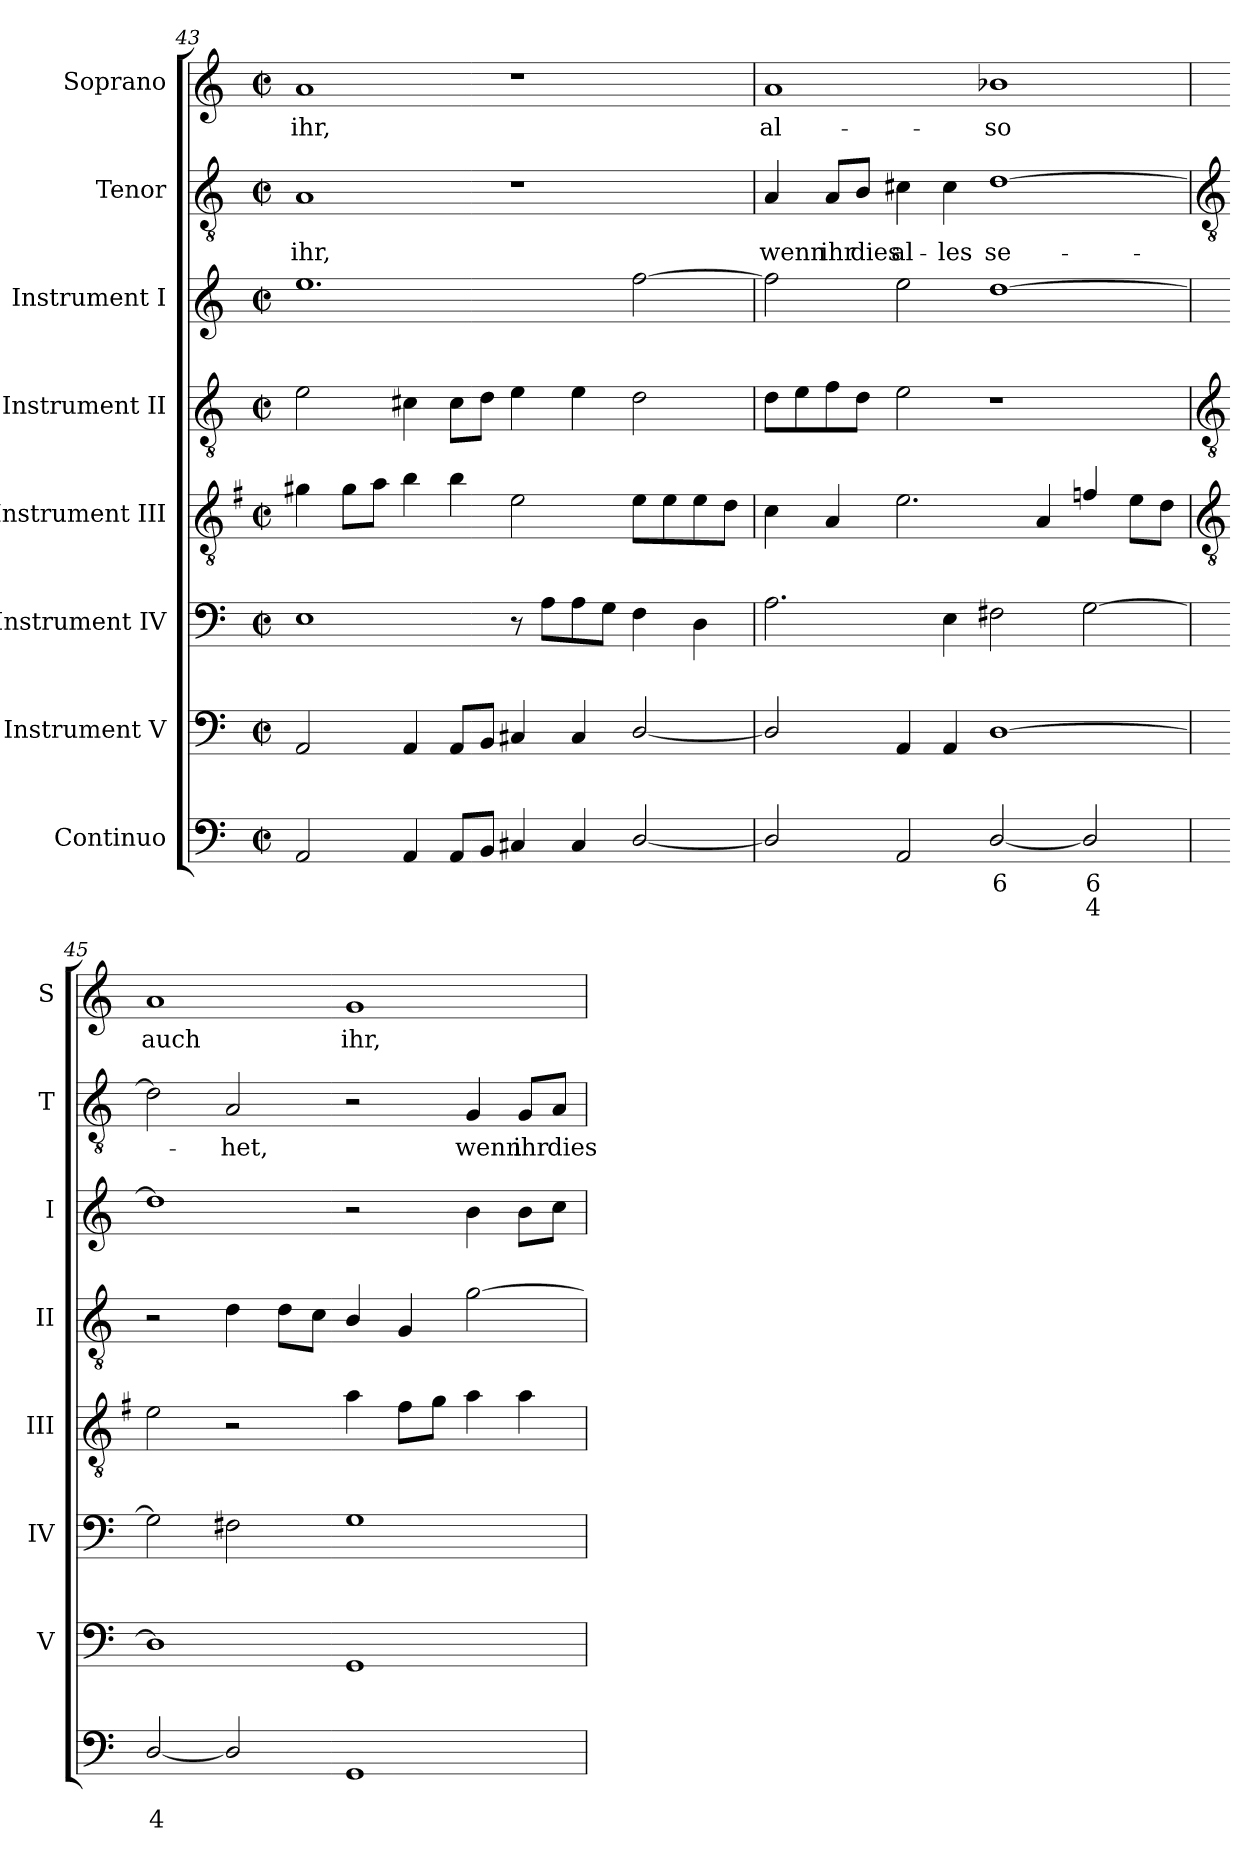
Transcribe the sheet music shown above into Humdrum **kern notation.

**kern	**text	**text	**kern	**kern	**kern	**kern	**kern	**kern	**text	**kern	**text
*part8	*part8	*part8	*part7	*part6	*part5	*part4	*part3	*part2	*part2	*part1	*part1
*staff8	*staff8	*staff8	*staff7	*staff6	*staff5	*staff4	*staff3	*staff2	*staff2	*staff1	*staff1
*I"Continuo	*	*	*I"Instrument V	*I"Instrument IV	*I"Instrument III	*I"Instrument II	*I"Instrument I	*I"Tenor	*	*I"Soprano	*
*	*	*	*I'V	*I'IV	*I'III	*I'II	*I'I	*I'T	*	*I'S	*
*clefF4	*	*	*clefF4	*clefF4	*clefGv2	*clefGv2	*clefG2	*clefGv2	*	*clefG2	*
*	*	*	*	*	*ITrd4c7	*	*	*	*	*	*
*k[]	*	*	*k[]	*k[]	*k[]	*k[]	*k[]	*k[]	*	*k[]	*
*C:	*	*	*C:	*C:	*C:	*C:	*C:	*C:	*	*C:	*
*M4/2	*	*	*M4/2	*M4/2	*M4/2	*M4/2	*M4/2	*M4/2	*	*M4/2	*
*met(c|)	*	*	*met(c|)	*met(c|)	*met(c|)	*met(c|)	*met(c|)	*met(c|)	*	*met(c|)	*
=43	=43	=43	=43	=43	=43	=43	=43	=43	=43	=43	=43
!	!	!	!	!	!	!	!	!	!LO:LY:b	!	!LO:LY:b
2AA	.	.	2AA	1E	4c#X	2e	1.ee	1A	ihr,	1a	ihr,
.	.	.	.	.	8c#L	.	.	.	.	.	.
.	.	.	.	.	8dJ	.	.	.	.	.	.
4AA	.	.	4AA	.	4e	4c#X	.	.	.	.	.
8AAL	.	.	8AAL	.	4e	8c#L	.	.	.	.	.
8BBJ	.	.	8BBJ	.	.	8dJ	.	.	.	.	.
4C#X	.	.	4C#X	8r	2A	4e	.	1r	.	1r	.
.	.	.	.	8AL	.	.	.	.	.	.	.
4C#	.	.	4C#	8A	.	4e	.	.	.	.	.
.	.	.	.	8GJ	.	.	.	.	.	.	.
[2D/	.	.	[2D/	4F	8AL	2d	[2ff	.	.	.	.
.	.	.	.	.	8A	.	.	.	.	.	.
.	.	.	.	4D	8A	.	.	.	.	.	.
.	.	.	.	.	8GJ	.	.	.	.	.	.
=44	=44	=44	=44	=44	=44	=44	=44	=44	=44	=44	=44
!	!	!	!	!	!	!	!	!	!LO:LY:b	!	!LO:LY:b
2D/]	.	.	2D/]	2.A	4F	8dL	2ff]	4A	wenn	1a	al-
.	.	.	.	.	.	8e	.	.	.	.	.
!	!	!	!	!	!	!	!	!	!LO:LY:b	!	!
.	.	.	.	.	4D	8f	.	8A/L	ihr	.	.
!	!	!	!	!	!	!	!	!	!LO:LY:b	!	!
.	.	.	.	.	.	8dJ	.	8B/J	dies	.	.
!	!	!	!	!	!	!	!	!	!LO:LY:b	!	!
2AA	.	.	4AA	.	2.A	2e	2ee	4c#X	al-	.	.
!	!	!	!	!	!	!	!	!	!LO:LY:b	!	!
.	.	.	4AA	4E	.	.	.	4c#	-les	.	.
!	!LO:LY:b	!	!	!	!	!	!	!	!LO:LY:b	!	!LO:LY:b
[2D/	6	.	[1D	2F#X	.	1r	[1dd	[1d	se-	1b-X	-so
.	.	.	.	.	4D	.	.	.	.	.	.
!	!LO:LY:b	!LO:LY:b	!	!	!	!	!	!	!	!	!
2D/]	6	4	.	[2G	4B-X/	.	.	.	.	.	.
.	.	.	.	.	8AL	.	.	.	.	.	.
.	.	.	.	.	8GJ	.	.	.	.	.	.
!!LO:LB:g=z
=45	=45	=45	=45	=45	=45	=45	=45	=45	=45	=45	=45
*	*	*	*	*	*clefGv2	*clefGv2	*	*clefGv2	*	*	*
!	!	!LO:LY:b	!	!	!	!	!	!	!	!	!LO:LY:b
[2D/	.	4	1D]	2G]	2A	2r	1dd]	2d]	.	1a	auch
!	!	!	!	!	!	!	!	!	!LO:LY:b	!	!
2D/]	.	.	.	2F#X	2r	4d	.	2A	het,	.	.
.	.	.	.	.	.	8dL	.	.	.	.	.
.	.	.	.	.	.	8cJ	.	.	.	.	.
!	!	!	!	!	!	!	!	!	!	!	!LO:LY:b
1GG	.	.	1GG	1G	4d	4B/	2r	2r	.	1g	ihr,
.	.	.	.	.	8BL	4G	.	.	.	.	.
.	.	.	.	.	8cJ	.	.	.	.	.	.
!	!	!	!	!	!	!	!	!	!LO:LY:b	!	!
.	.	.	.	.	4d	[2g	4b	4G	wenn	.	.
!	!	!	!	!	!	!	!	!	!LO:LY:b	!	!
.	.	.	.	.	4d	.	8bL	8G/L	ihr	.	.
!	!	!	!	!	!	!	!	!	!LO:LY:b	!	!
.	.	.	.	.	.	.	8ccJ	8A/J	dies	.	.
=	=	=	=	=	=	=	=	=	=	=	=
*-	*-	*-	*-	*-	*-	*-	*-	*-	*-	*-	*-
